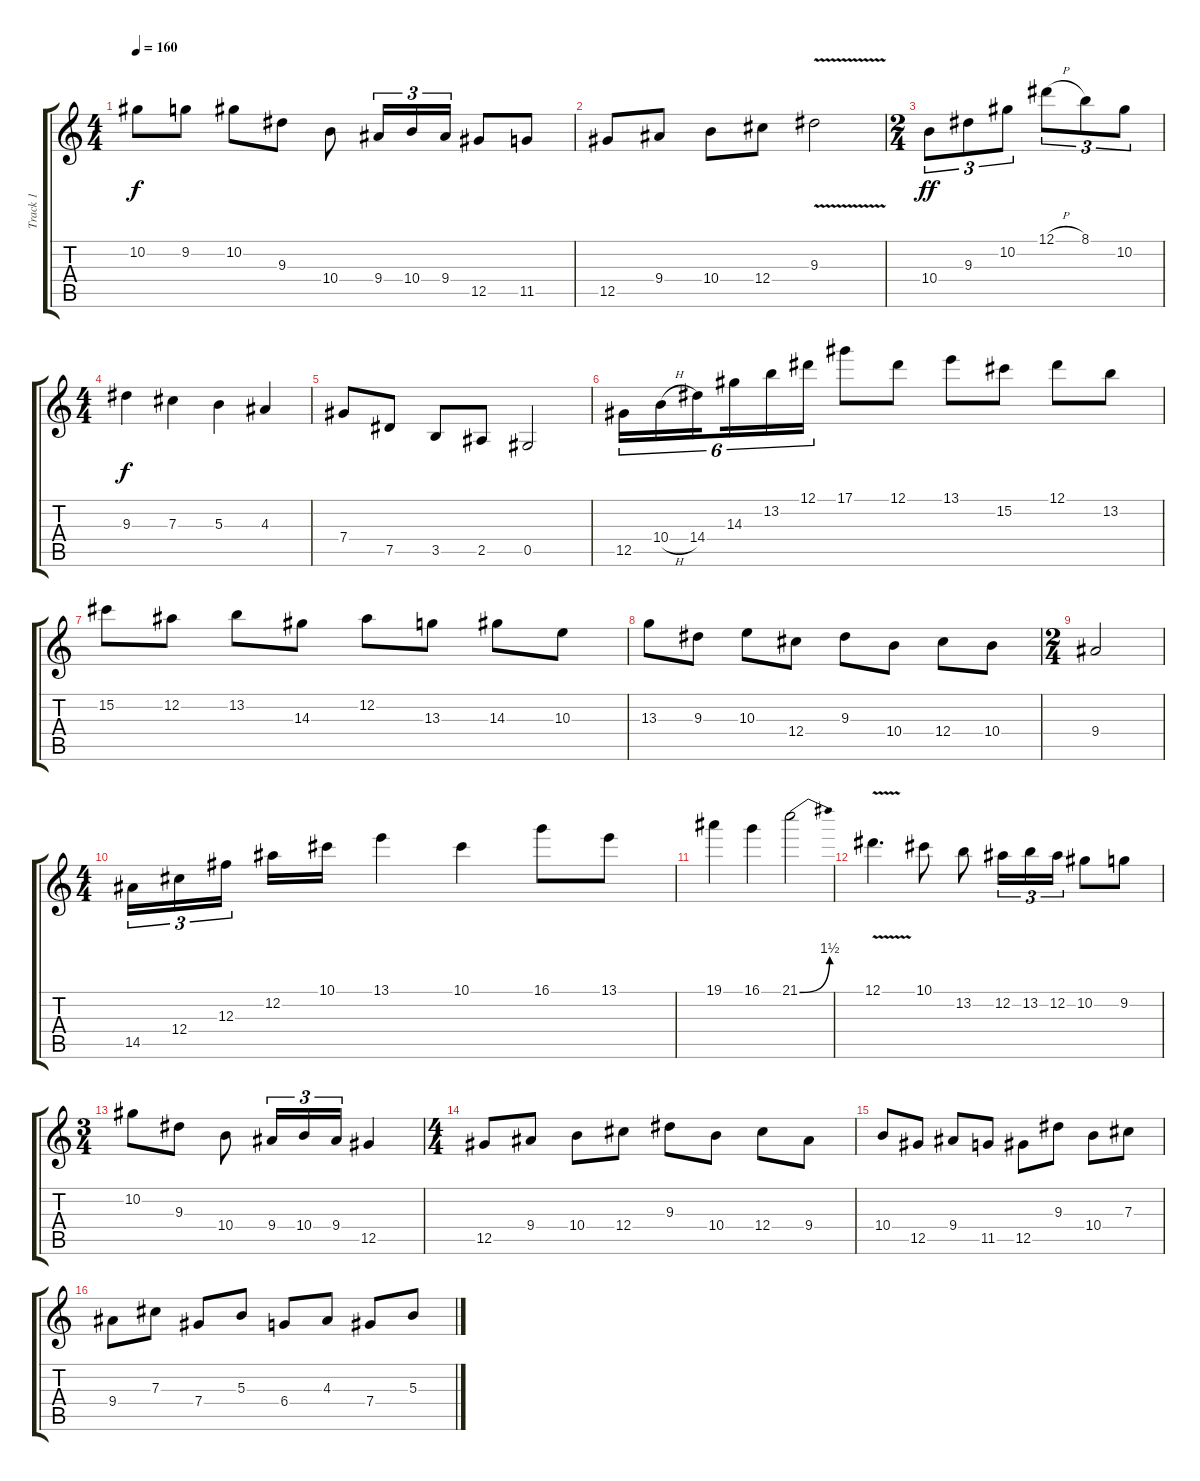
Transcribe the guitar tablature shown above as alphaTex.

\track ("Track 1" "Track 1") {instrument overdrivenguitar}
\staff {score tabs}
\tuning (Eb4 Bb3 Gb3 Db3 Ab2 Eb2) {hide}
\ts (4 4)
\tempo 160
\clef g2
\ks c
10.2.8{dy f} 9.2.8 10.2.8 9.3.8 10.4.8 9.4.16{tu (3 2)} 10.4.16{tu (3 2)} 9.4.16{tu (3 2)} 12.5.8 11.5.8 |
12.5.8 9.4.8 10.4.8 12.4.8 9.3{v}.2 |
\ts (2 4)
10.4.8{tu (3 2) dy ff} 9.3.8{tu (3 2)} 10.2.8{tu (3 2)} 12.1{h}.8{tu (3 2)} 8.1.8{tu (3 2)} 10.2.8{tu (3 2)} |
\ts (4 4)
9.3.4{dy f} 7.3.4 5.3.4 4.3.4 |
7.4.8 7.5.8 3.5.8 2.5.8 0.5.2 |
12.5.16{tu (6 4)} 10.4{h}.16{tu (6 4)} 14.4.16{tu (6 4) beam splitsecondary} 14.3.16{tu (6 4)} 13.2.16{tu (6 4)} 12.1.16{tu (6 4)} 17.1.8 12.1.8 13.1.8 15.2.8 12.1.8 13.2.8 |
15.2.8 12.2.8 13.2.8 14.3.8 12.2.8 13.3.8 14.3.8 10.3.8 |
13.3.8 9.3.8 10.3.8 12.4.8 9.3.8 10.4.8 12.4.8 10.4.8 |
\ts (2 4)
9.4.2 |
\ts (4 4)
14.5.16{tu (3 2)} 12.4.16{tu (3 2)} 12.3.16{tu (3 2) beam splitsecondary} 12.2.16 10.1.16 13.1.4 10.1.4 16.1.8 13.1.8 |
19.1.4 16.1.4 21.1{be (bend 0 0 60 6)}.2 |
12.1{v}.4{d} 10.1.8 13.2.8 12.2.16{tu (3 2)} 13.2.16{tu (3 2)} 12.2.16{tu (3 2)} 10.2.8 9.2.8 |
\ts (3 4)
10.2.8 9.3.8 10.4.8 9.4.16{tu (3 2)} 10.4.16{tu (3 2)} 9.4.16{tu (3 2)} 12.5.4 |
\ts (4 4)
12.5.8 9.4.8 10.4.8 12.4.8 9.3.8 10.4.8 12.4.8 9.4.8 |
10.4.8 12.5.8 9.4.8 11.5.8 12.5.8 9.3.8 10.4.8 7.3.8 |
9.4.8 7.3.8 7.4.8 5.3.8 6.4.8 4.3.8 7.4.8 5.3.8
